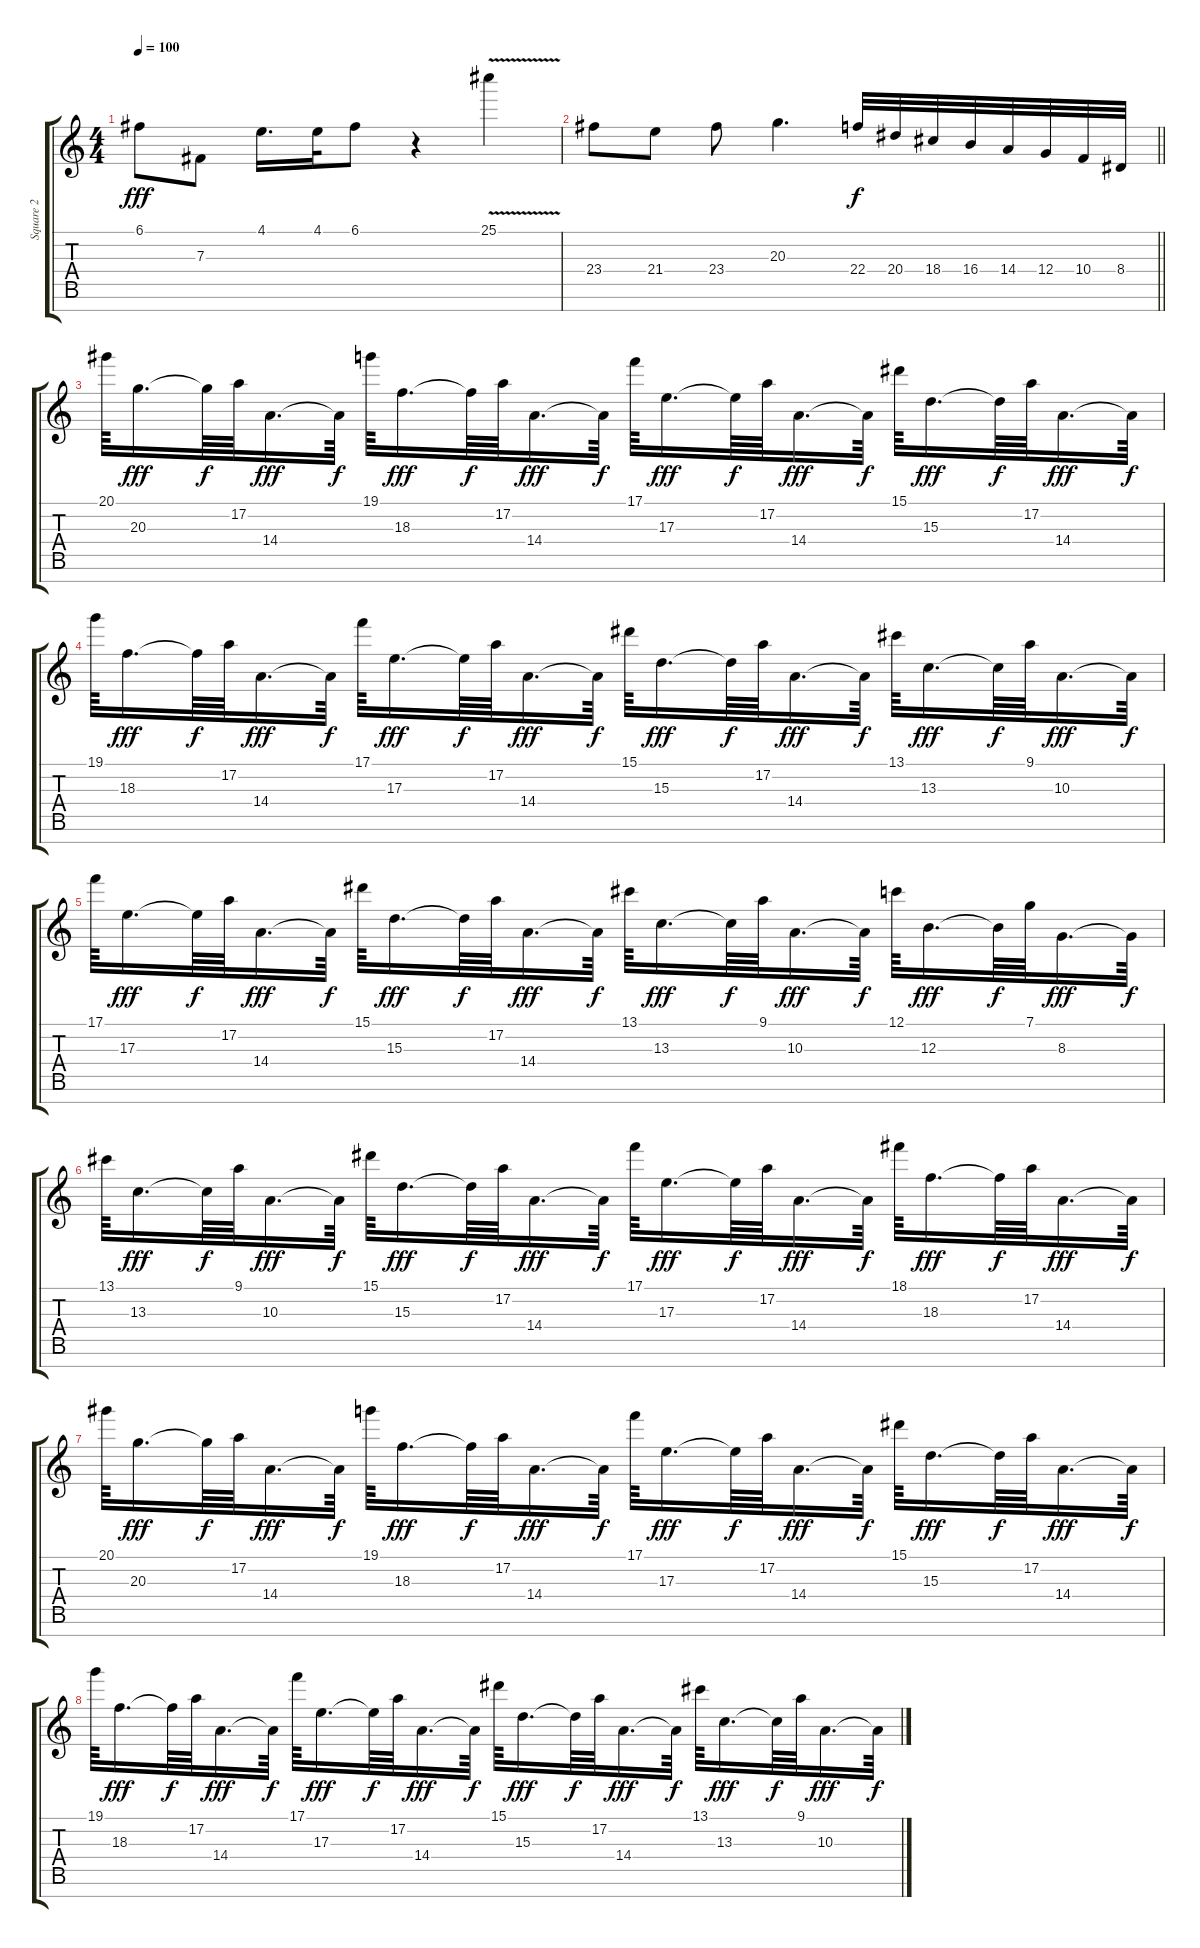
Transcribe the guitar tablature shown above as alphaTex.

\track ("Square 2" "Square 2") {instrument lead1square}
\staff {score tabs}
\tuning (C5 E4 B3 G3 D3 A2 E2) {hide}
\ts (4 4)
\tempo 100
\clef g2
\ks c
6.1.8{dy fff} 7.3.8 4.1.16{d} 4.1.32 6.1.8 r.4 25.1{v}.4 |
\barLineRight lightlight
23.4.8 21.4.8 23.4.8 20.3.4{d} 22.4.32{dy f} 20.4.32 18.4.32 16.4.32 14.4.32 12.4.32 10.4.32 8.4.32 |
\section ("" "")
20.1.64 20.3.16{d dy fff} 20.3{t}.64{dy f} 17.2.64 14.4.16{d dy fff} 14.4{t}.64{dy f} 19.1.64 18.3.16{d dy fff} 18.3{t}.64{dy f} 17.2.64 14.4.16{d dy fff} 14.4{t}.64{dy f} 17.1.64 17.3.16{d dy fff} 17.3{t}.64{dy f} 17.2.64 14.4.16{d dy fff} 14.4{t}.64{dy f} 15.1.64 15.3.16{d dy fff} 15.3{t}.64{dy f} 17.2.64 14.4.16{d dy fff} 14.4{t}.64{dy f} |
19.1.64 18.3.16{d dy fff} 18.3{t}.64{dy f} 17.2.64 14.4.16{d dy fff} 14.4{t}.64{dy f} 17.1.64 17.3.16{d dy fff} 17.3{t}.64{dy f} 17.2.64 14.4.16{d dy fff} 14.4{t}.64{dy f} 15.1.64 15.3.16{d dy fff} 15.3{t}.64{dy f} 17.2.64 14.4.16{d dy fff} 14.4{t}.64{dy f} 13.1.64 13.3.16{d dy fff} 13.3{t}.64{dy f} 9.1.64 10.3.16{d dy fff} 10.3{t}.64{dy f} |
17.1.64 17.3.16{d dy fff} 17.3{t}.64{dy f} 17.2.64 14.4.16{d dy fff} 14.4{t}.64{dy f} 15.1.64 15.3.16{d dy fff} 15.3{t}.64{dy f} 17.2.64 14.4.16{d dy fff} 14.4{t}.64{dy f} 13.1.64 13.3.16{d dy fff} 13.3{t}.64{dy f} 9.1.64 10.3.16{d dy fff} 10.3{t}.64{dy f} 12.1.64 12.3.16{d dy fff} 12.3{t}.64{dy f} 7.1.64 8.3.16{d dy fff} 8.3{t}.64{dy f} |
13.1.64 13.3.16{d dy fff} 13.3{t}.64{dy f} 9.1.64 10.3.16{d dy fff} 10.3{t}.64{dy f} 15.1.64 15.3.16{d dy fff} 15.3{t}.64{dy f} 17.2.64 14.4.16{d dy fff} 14.4{t}.64{dy f} 17.1.64 17.3.16{d dy fff} 17.3{t}.64{dy f} 17.2.64 14.4.16{d dy fff} 14.4{t}.64{dy f} 18.1.64 18.3.16{d dy fff} 18.3{t}.64{dy f} 17.2.64 14.4.16{d dy fff} 14.4{t}.64{dy f} |
20.1.64 20.3.16{d dy fff} 20.3{t}.64{dy f} 17.2.64 14.4.16{d dy fff} 14.4{t}.64{dy f} 19.1.64 18.3.16{d dy fff} 18.3{t}.64{dy f} 17.2.64 14.4.16{d dy fff} 14.4{t}.64{dy f} 17.1.64 17.3.16{d dy fff} 17.3{t}.64{dy f} 17.2.64 14.4.16{d dy fff} 14.4{t}.64{dy f} 15.1.64 15.3.16{d dy fff} 15.3{t}.64{dy f} 17.2.64 14.4.16{d dy fff} 14.4{t}.64{dy f} |
19.1.64 18.3.16{d dy fff} 18.3{t}.64{dy f} 17.2.64 14.4.16{d dy fff} 14.4{t}.64{dy f} 17.1.64 17.3.16{d dy fff} 17.3{t}.64{dy f} 17.2.64 14.4.16{d dy fff} 14.4{t}.64{dy f} 15.1.64 15.3.16{d dy fff} 15.3{t}.64{dy f} 17.2.64 14.4.16{d dy fff} 14.4{t}.64{dy f} 13.1.64 13.3.16{d dy fff} 13.3{t}.64{dy f} 9.1.64 10.3.16{d dy fff} 10.3{t}.64{dy f}
